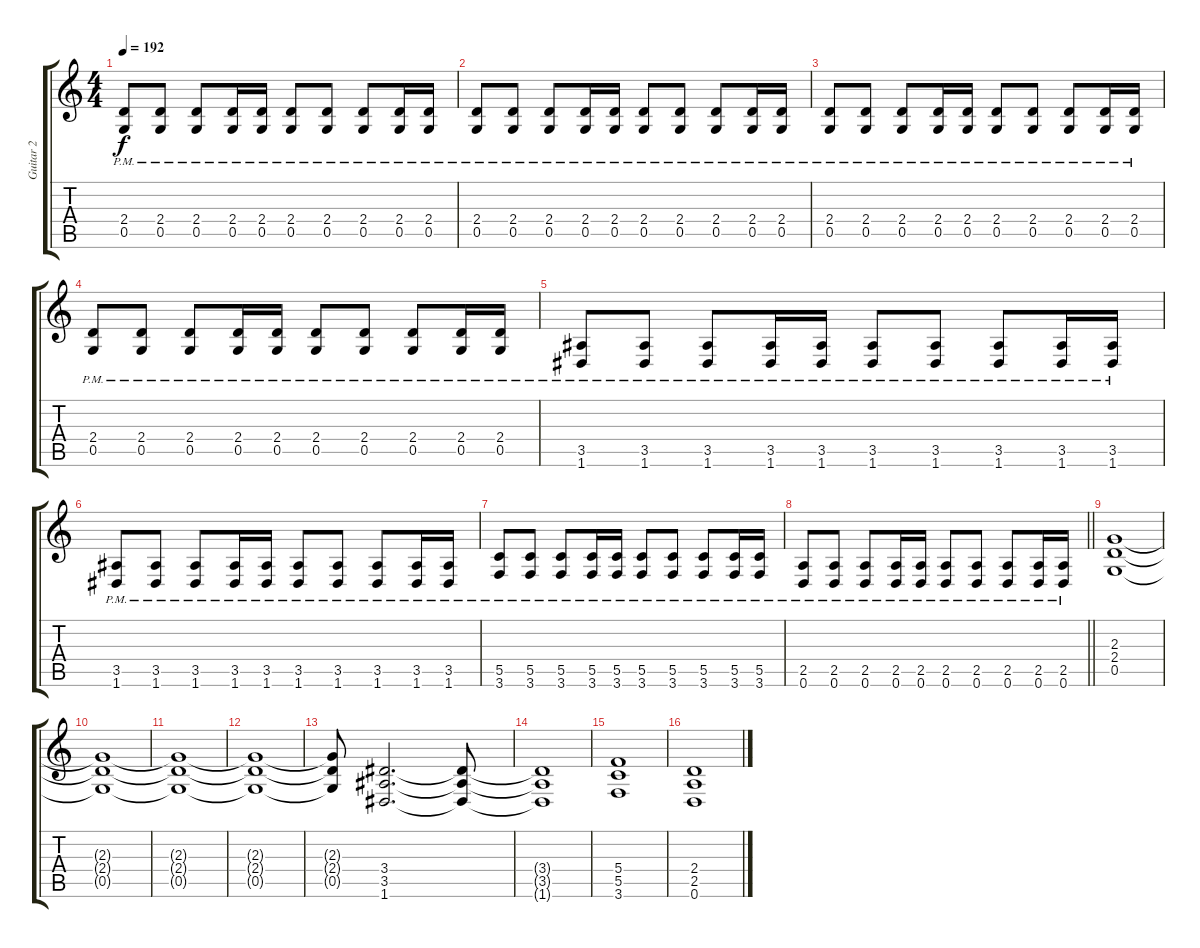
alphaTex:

\track ("Guitar 2" "Guitar 2") {instrument distortionguitar}
\staff {score tabs}
\tuning (D4 A3 F3 C3 G2 D2) {hide}
\ts (4 4)
\tempo 192
\clef g2
\ks c
(2.4{pm} 0.5{pm}).8{dy f} (2.4{pm} 0.5{pm}).8 (2.4{pm} 0.5{pm}).8 (2.4{pm} 0.5{pm}).16 (2.4{pm} 0.5{pm}).16 (2.4{pm} 0.5{pm}).8 (2.4{pm} 0.5{pm}).8 (2.4{pm} 0.5{pm}).8 (2.4{pm} 0.5{pm}).16 (2.4{pm} 0.5{pm}).16 |
(2.4{pm} 0.5{pm}).8 (2.4{pm} 0.5{pm}).8 (2.4{pm} 0.5{pm}).8 (2.4{pm} 0.5{pm}).16 (2.4{pm} 0.5{pm}).16 (2.4{pm} 0.5{pm}).8 (2.4{pm} 0.5{pm}).8 (2.4{pm} 0.5{pm}).8 (2.4{pm} 0.5{pm}).16 (2.4{pm} 0.5{pm}).16 |
(2.4{pm} 0.5{pm}).8 (2.4{pm} 0.5{pm}).8 (2.4{pm} 0.5{pm}).8 (2.4{pm} 0.5{pm}).16 (2.4{pm} 0.5{pm}).16 (2.4{pm} 0.5{pm}).8 (2.4{pm} 0.5{pm}).8 (2.4{pm} 0.5{pm}).8 (2.4{pm} 0.5{pm}).16 (2.4{pm} 0.5{pm}).16 |
(2.4{pm} 0.5{pm}).8 (2.4{pm} 0.5{pm}).8 (2.4{pm} 0.5{pm}).8 (2.4{pm} 0.5{pm}).16 (2.4{pm} 0.5{pm}).16 (2.4{pm} 0.5{pm}).8 (2.4{pm} 0.5{pm}).8 (2.4{pm} 0.5{pm}).8 (2.4{pm} 0.5{pm}).16 (2.4{pm} 0.5{pm}).16 |
(3.5{pm} 1.6{pm}).8 (3.5{pm} 1.6{pm}).8 (3.5{pm} 1.6{pm}).8 (3.5{pm} 1.6{pm}).16 (3.5{pm} 1.6{pm}).16 (3.5{pm} 1.6{pm}).8 (3.5{pm} 1.6{pm}).8 (3.5{pm} 1.6{pm}).8 (3.5{pm} 1.6{pm}).16 (3.5{pm} 1.6{pm}).16 |
(3.5{pm} 1.6{pm}).8 (3.5{pm} 1.6{pm}).8 (3.5{pm} 1.6{pm}).8 (3.5{pm} 1.6{pm}).16 (3.5{pm} 1.6{pm}).16 (3.5{pm} 1.6{pm}).8 (3.5{pm} 1.6{pm}).8 (3.5{pm} 1.6{pm}).8 (3.5{pm} 1.6{pm}).16 (3.5{pm} 1.6{pm}).16 |
(5.5{pm} 3.6{pm}).8 (5.5{pm} 3.6{pm}).8 (5.5{pm} 3.6{pm}).8 (5.5{pm} 3.6{pm}).16 (5.5{pm} 3.6{pm}).16 (5.5{pm} 3.6{pm}).8 (5.5{pm} 3.6{pm}).8 (5.5{pm} 3.6{pm}).8 (5.5{pm} 3.6{pm}).16 (5.5{pm} 3.6{pm}).16 |
\barLineRight lightlight
(2.5{pm} 0.6{pm}).8 (2.5{pm} 0.6{pm}).8 (2.5{pm} 0.6{pm}).8 (2.5{pm} 0.6{pm}).16 (2.5{pm} 0.6{pm}).16 (2.5{pm} 0.6{pm}).8 (2.5{pm} 0.6{pm}).8 (2.5{pm} 0.6{pm}).8 (2.5{pm} 0.6{pm}).16 (2.5{pm} 0.6{pm}).16 |
\section ("" "")
(2.3 2.4 0.5).1{volume 11} |
(2.3{t} 2.4{t} 0.5{t}).1 |
(2.3{t} 2.4{t} 0.5{t}).1 |
(2.3{t} 2.4{t} 0.5{t}).1 |
(2.3{t} 2.4{t} 0.5{t}).8 (3.4 3.5 1.6).2{d} (3.4{t} 3.5{t} 1.6{t}).8 |
(3.4{t} 3.5{t} 1.6{t}).1 |
(5.4 5.5 3.6).1 |
(2.4 2.5 0.6).1
